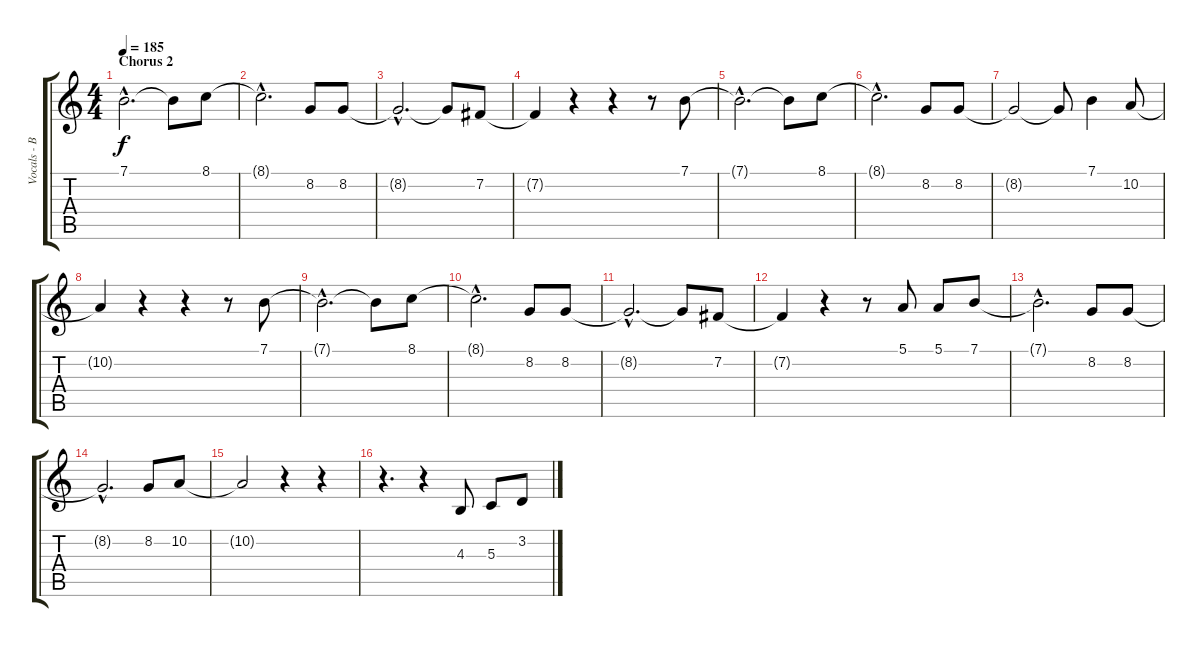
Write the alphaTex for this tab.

\track ("Vocals - Bruce" "Vocals - B") {instrument lead2sawtooth}
\staff {score tabs}
\tuning (E4 B3 G3 D3 A2 E2) {hide}
\ts (4 4)
\section ("" "Chorus 2")
\tempo 185
\clef g2
\ks c
7.1{hac t}.2{d dy f} 7.1{t}.8 8.1.8 |
8.1{hac t}.2{d} 8.2.8 8.2.8 |
8.2{hac t}.2{d} 8.2{t}.8 7.2.8 |
7.2{t}.4 r.4 r.4 r.8 7.1.8 |
7.1{hac t}.2{d} 7.1{t}.8 8.1.8 |
8.1{hac t}.2{d} 8.2.8 8.2.8 |
8.2{t}.2 8.2{t}.8 7.1.4 10.2.8 |
10.2{t}.4 r.4 r.4 r.8 7.1.8 |
\section ("" "")
7.1{hac t}.2{d} 7.1{t}.8 8.1.8 |
8.1{hac t}.2{d} 8.2.8 8.2.8 |
8.2{hac t}.2{d} 8.2{t}.8 7.2.8 |
7.2{t}.4 r.4 r.8 5.1.8 5.1.8 7.1.8 |
7.1{hac t}.2{d} 8.2.8 8.2.8 |
8.2{hac t}.2{d} 8.2.8 10.2.8 |
10.2{t}.2 r.4 r.4 |
r.4{d} r.4 4.3.8 5.3.8 3.2.8
